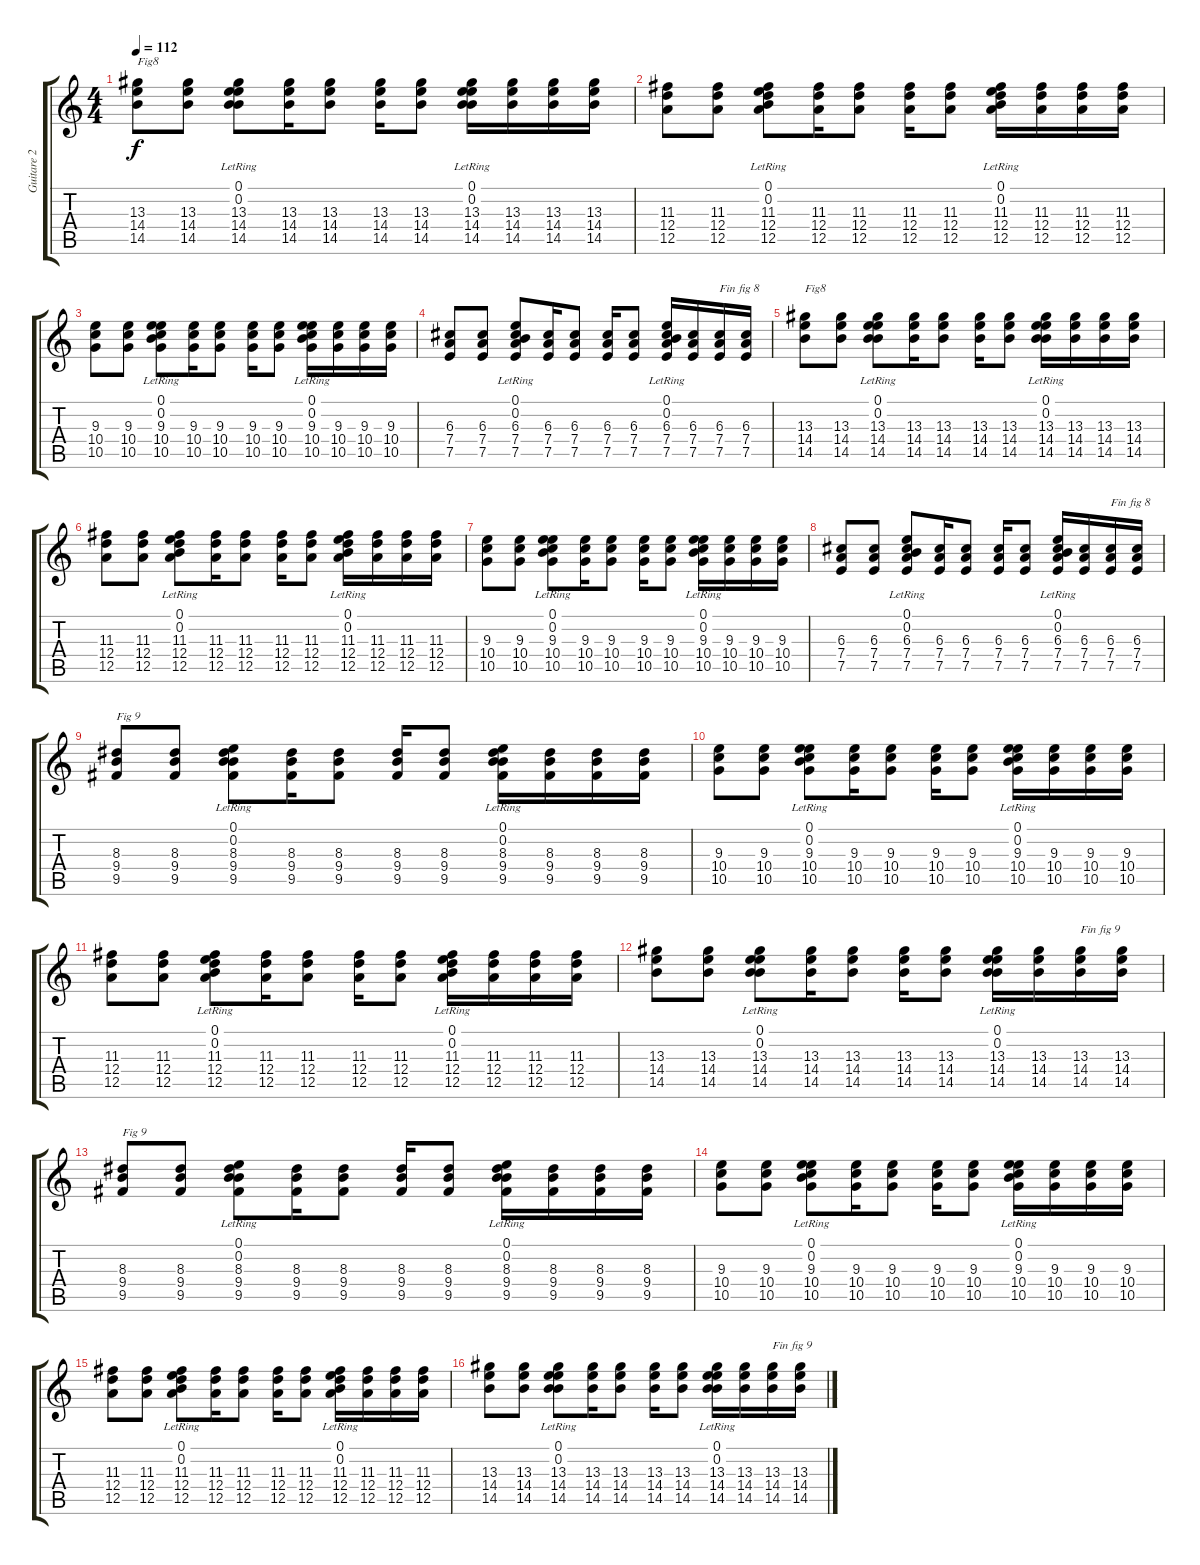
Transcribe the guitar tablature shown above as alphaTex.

\track ("Guitare 2" "Guitare 2") {instrument acousticguitarsteel}
\staff {score tabs}
\tuning (E4 B3 G3 D3 A2 E2) {hide}
\ts (4 4)
\tempo 112
\clef g2
\ks c
(13.3 14.4 14.5).8{txt "Fig8" dy f} (13.3 14.4 14.5).8 (0.1{lr} 0.2{lr} 13.3 14.4 14.5).8 (13.3 14.4 14.5).16 (13.3 14.4 14.5).8 (13.3 14.4 14.5).16 (13.3 14.4 14.5).8 (0.1{lr} 0.2{lr} 13.3 14.4 14.5).16 (13.3 14.4 14.5).16 (13.3 14.4 14.5).16 (13.3 14.4 14.5).16 |
(11.3 12.4 12.5).8 (11.3 12.4 12.5).8 (0.1{lr} 0.2{lr} 11.3 12.4 12.5).8 (11.3 12.4 12.5).16 (11.3 12.4 12.5).8 (11.3 12.4 12.5).16 (11.3 12.4 12.5).8 (0.1{lr} 0.2{lr} 11.3 12.4 12.5).16 (11.3 12.4 12.5).16 (11.3 12.4 12.5).16 (11.3 12.4 12.5).16 |
(9.3 10.4 10.5).8 (9.3 10.4 10.5).8 (0.1{lr} 0.2{lr} 9.3 10.4 10.5).8 (9.3 10.4 10.5).16 (9.3 10.4 10.5).8 (9.3 10.4 10.5).16 (9.3 10.4 10.5).8 (0.1{lr} 0.2{lr} 9.3 10.4 10.5).16 (9.3 10.4 10.5).16 (9.3 10.4 10.5).16 (9.3 10.4 10.5).16 |
(6.3 7.4 7.5).8 (6.3 7.4 7.5).8 (0.1{lr} 0.2{lr} 6.3 7.4 7.5).8 (6.3 7.4 7.5).16 (6.3 7.4 7.5).8 (6.3 7.4 7.5).16 (6.3 7.4 7.5).8 (0.1{lr} 0.2{lr} 6.3 7.4 7.5).16 (6.3 7.4 7.5).16 (6.3 7.4 7.5).16{txt "Fin fig 8"} (6.3 7.4 7.5).16 |
(13.3 14.4 14.5).8{txt "Fig8"} (13.3 14.4 14.5).8 (0.1{lr} 0.2{lr} 13.3 14.4 14.5).8 (13.3 14.4 14.5).16 (13.3 14.4 14.5).8 (13.3 14.4 14.5).16 (13.3 14.4 14.5).8 (0.1{lr} 0.2{lr} 13.3 14.4 14.5).16 (13.3 14.4 14.5).16 (13.3 14.4 14.5).16 (13.3 14.4 14.5).16 |
(11.3 12.4 12.5).8 (11.3 12.4 12.5).8 (0.1{lr} 0.2{lr} 11.3 12.4 12.5).8 (11.3 12.4 12.5).16 (11.3 12.4 12.5).8 (11.3 12.4 12.5).16 (11.3 12.4 12.5).8 (0.1{lr} 0.2{lr} 11.3 12.4 12.5).16 (11.3 12.4 12.5).16 (11.3 12.4 12.5).16 (11.3 12.4 12.5).16 |
(9.3 10.4 10.5).8 (9.3 10.4 10.5).8 (0.1{lr} 0.2{lr} 9.3 10.4 10.5).8 (9.3 10.4 10.5).16 (9.3 10.4 10.5).8 (9.3 10.4 10.5).16 (9.3 10.4 10.5).8 (0.1{lr} 0.2{lr} 9.3 10.4 10.5).16 (9.3 10.4 10.5).16 (9.3 10.4 10.5).16 (9.3 10.4 10.5).16 |
(6.3 7.4 7.5).8 (6.3 7.4 7.5).8 (0.1{lr} 0.2{lr} 6.3 7.4 7.5).8 (6.3 7.4 7.5).16 (6.3 7.4 7.5).8 (6.3 7.4 7.5).16 (6.3 7.4 7.5).8 (0.1{lr} 0.2{lr} 6.3 7.4 7.5).16 (6.3 7.4 7.5).16 (6.3 7.4 7.5).16{txt "Fin fig 8"} (6.3 7.4 7.5).16 |
(8.3 9.4 9.5).8{txt "Fig 9"} (8.3 9.4 9.5).8 (0.1{lr} 0.2{lr} 8.3 9.4 9.5).8 (8.3 9.4 9.5).16 (8.3 9.4 9.5).8 (8.3 9.4 9.5).16 (8.3 9.4 9.5).8 (0.1{lr} 0.2{lr} 8.3 9.4 9.5).16 (8.3 9.4 9.5).16 (8.3 9.4 9.5).16 (8.3 9.4 9.5).16 |
(9.3 10.4 10.5).8 (9.3 10.4 10.5).8 (0.1{lr} 0.2{lr} 9.3 10.4 10.5).8 (9.3 10.4 10.5).16 (9.3 10.4 10.5).8 (9.3 10.4 10.5).16 (9.3 10.4 10.5).8 (0.1{lr} 0.2{lr} 9.3 10.4 10.5).16 (9.3 10.4 10.5).16 (9.3 10.4 10.5).16 (9.3 10.4 10.5).16 |
(11.3 12.4 12.5).8 (11.3 12.4 12.5).8 (0.1{lr} 0.2{lr} 11.3 12.4 12.5).8 (11.3 12.4 12.5).16 (11.3 12.4 12.5).8 (11.3 12.4 12.5).16 (11.3 12.4 12.5).8 (0.1{lr} 0.2{lr} 11.3 12.4 12.5).16 (11.3 12.4 12.5).16 (11.3 12.4 12.5).16 (11.3 12.4 12.5).16 |
(13.3 14.4 14.5).8 (13.3 14.4 14.5).8 (0.1{lr} 0.2{lr} 13.3 14.4 14.5).8 (13.3 14.4 14.5).16 (13.3 14.4 14.5).8 (13.3 14.4 14.5).16 (13.3 14.4 14.5).8 (0.1{lr} 0.2{lr} 13.3 14.4 14.5).16 (13.3 14.4 14.5).16 (13.3 14.4 14.5).16{txt "Fin fig 9"} (13.3 14.4 14.5).16 |
(8.3 9.4 9.5).8{txt "Fig 9"} (8.3 9.4 9.5).8 (0.1{lr} 0.2{lr} 8.3 9.4 9.5).8 (8.3 9.4 9.5).16 (8.3 9.4 9.5).8 (8.3 9.4 9.5).16 (8.3 9.4 9.5).8 (0.1{lr} 0.2{lr} 8.3 9.4 9.5).16 (8.3 9.4 9.5).16 (8.3 9.4 9.5).16 (8.3 9.4 9.5).16 |
(9.3 10.4 10.5).8 (9.3 10.4 10.5).8 (0.1{lr} 0.2{lr} 9.3 10.4 10.5).8 (9.3 10.4 10.5).16 (9.3 10.4 10.5).8 (9.3 10.4 10.5).16 (9.3 10.4 10.5).8 (0.1{lr} 0.2{lr} 9.3 10.4 10.5).16 (9.3 10.4 10.5).16 (9.3 10.4 10.5).16 (9.3 10.4 10.5).16 |
(11.3 12.4 12.5).8 (11.3 12.4 12.5).8 (0.1{lr} 0.2{lr} 11.3 12.4 12.5).8 (11.3 12.4 12.5).16 (11.3 12.4 12.5).8 (11.3 12.4 12.5).16 (11.3 12.4 12.5).8 (0.1{lr} 0.2{lr} 11.3 12.4 12.5).16 (11.3 12.4 12.5).16 (11.3 12.4 12.5).16 (11.3 12.4 12.5).16 |
(13.3 14.4 14.5).8 (13.3 14.4 14.5).8 (0.1{lr} 0.2{lr} 13.3 14.4 14.5).8 (13.3 14.4 14.5).16 (13.3 14.4 14.5).8 (13.3 14.4 14.5).16 (13.3 14.4 14.5).8 (0.1{lr} 0.2{lr} 13.3 14.4 14.5).16 (13.3 14.4 14.5).16 (13.3 14.4 14.5).16{txt "Fin fig 9"} (13.3 14.4 14.5).16
